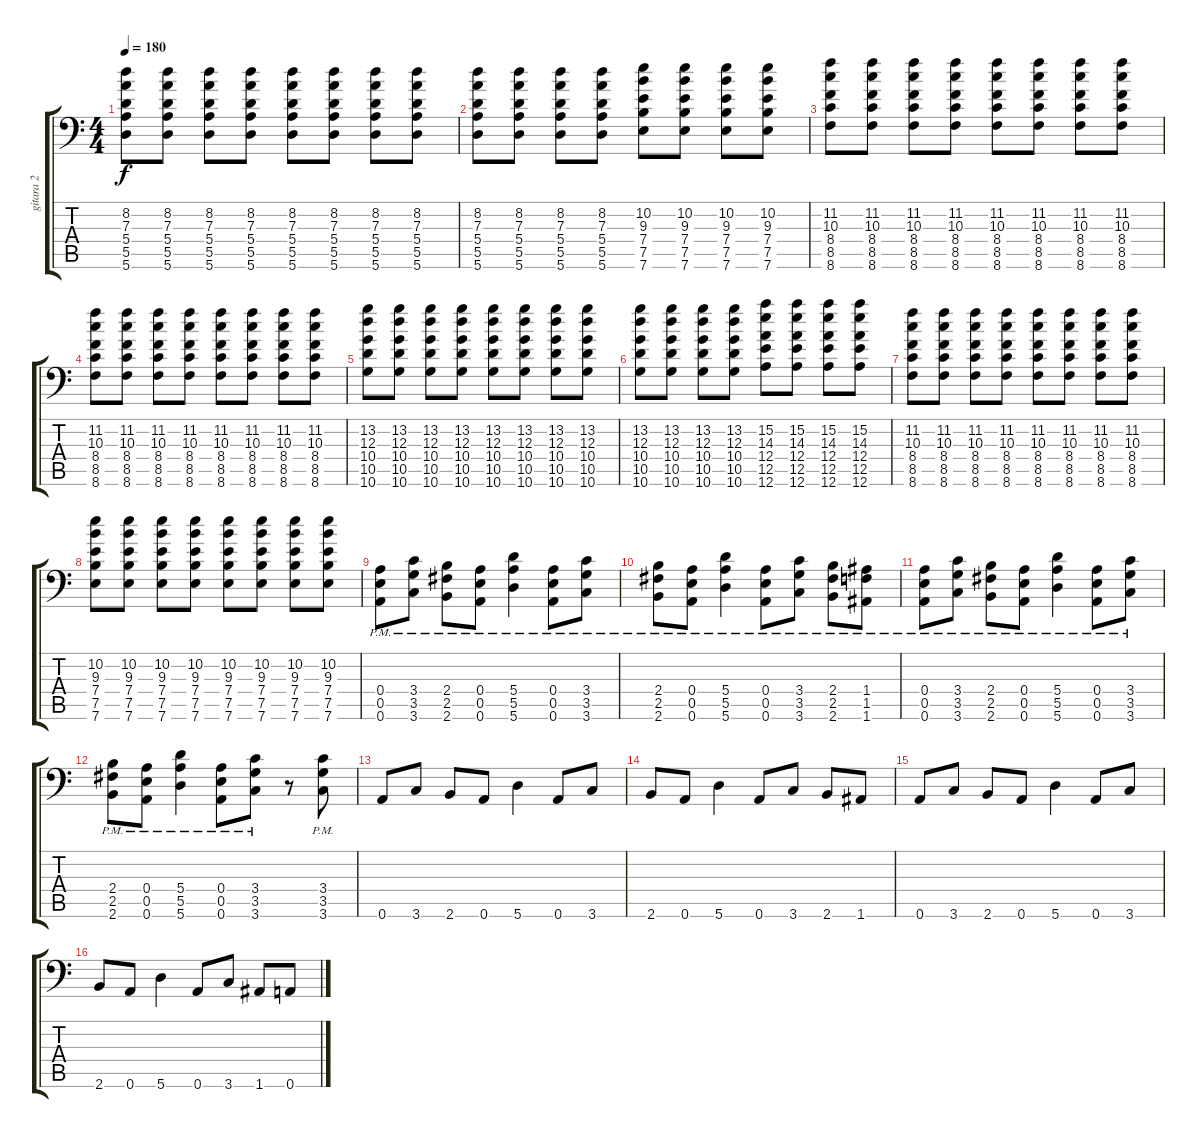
\track ("gitara 2" "gitara 2") {instrument distortionguitar}
\staff {score tabs}
\tuning (B3 Gb3 D3 A2 E2 A1) {hide}
\ts (4 4)
\tempo 180
\clef f4
\ks c
(8.2 7.3 5.4 5.5 5.6).8{dy f} (8.2 7.3 5.4 5.5 5.6).8 (8.2 7.3 5.4 5.5 5.6).8 (8.2 7.3 5.4 5.5 5.6).8 (8.2 7.3 5.4 5.5 5.6).8 (8.2 7.3 5.4 5.5 5.6).8 (8.2 7.3 5.4 5.5 5.6).8 (8.2 7.3 5.4 5.5 5.6).8 |
(8.2 7.3 5.4 5.5 5.6).8 (8.2 7.3 5.4 5.5 5.6).8 (8.2 7.3 5.4 5.5 5.6).8 (8.2 7.3 5.4 5.5 5.6).8 (10.2 9.3 7.4 7.5 7.6).8 (10.2 9.3 7.4 7.5 7.6).8 (10.2 9.3 7.4 7.5 7.6).8 (10.2 9.3 7.4 7.5 7.6).8 |
(11.2 10.3 8.4 8.5 8.6).8 (11.2 10.3 8.4 8.5 8.6).8 (11.2 10.3 8.4 8.5 8.6).8 (11.2 10.3 8.4 8.5 8.6).8 (11.2 10.3 8.4 8.5 8.6).8 (11.2 10.3 8.4 8.5 8.6).8 (11.2 10.3 8.4 8.5 8.6).8 (11.2 10.3 8.4 8.5 8.6).8 |
(11.2 10.3 8.4 8.5 8.6).8 (11.2 10.3 8.4 8.5 8.6).8 (11.2 10.3 8.4 8.5 8.6).8 (11.2 10.3 8.4 8.5 8.6).8 (11.2 10.3 8.4 8.5 8.6).8 (11.2 10.3 8.4 8.5 8.6).8 (11.2 10.3 8.4 8.5 8.6).8 (11.2 10.3 8.4 8.5 8.6).8 |
(13.2 12.3 10.4 10.5 10.6).8 (13.2 12.3 10.4 10.5 10.6).8 (13.2 12.3 10.4 10.5 10.6).8 (13.2 12.3 10.4 10.5 10.6).8 (13.2 12.3 10.4 10.5 10.6).8 (13.2 12.3 10.4 10.5 10.6).8 (13.2 12.3 10.4 10.5 10.6).8 (13.2 12.3 10.4 10.5 10.6).8 |
(13.2 12.3 10.4 10.5 10.6).8 (13.2 12.3 10.4 10.5 10.6).8 (13.2 12.3 10.4 10.5 10.6).8 (13.2 12.3 10.4 10.5 10.6).8 (15.2 14.3 12.4 12.5 12.6).8 (15.2 14.3 12.4 12.5 12.6).8 (15.2 14.3 12.4 12.5 12.6).8 (15.2 14.3 12.4 12.5 12.6).8 |
(11.2 10.3 8.4 8.5 8.6).8 (11.2 10.3 8.4 8.5 8.6).8 (11.2 10.3 8.4 8.5 8.6).8 (11.2 10.3 8.4 8.5 8.6).8 (11.2 10.3 8.4 8.5 8.6).8 (11.2 10.3 8.4 8.5 8.6).8 (11.2 10.3 8.4 8.5 8.6).8 (11.2 10.3 8.4 8.5 8.6).8 |
(10.2 9.3 7.4 7.5 7.6).8 (10.2 9.3 7.4 7.5 7.6).8 (10.2 9.3 7.4 7.5 7.6).8 (10.2 9.3 7.4 7.5 7.6).8 (10.2 9.3 7.4 7.5 7.6).8 (10.2 9.3 7.4 7.5 7.6).8 (10.2 9.3 7.4 7.5 7.6).8 (10.2 9.3 7.4 7.5 7.6).8 |
(0.4{pm} 0.5{pm} 0.6{pm}).8 (3.4{pm} 3.5{pm} 3.6{pm}).8 (2.4{pm} 2.5{pm} 2.6{pm}).8 (0.4{pm} 0.5{pm} 0.6{pm}).8 (5.4{pm} 5.5{pm} 5.6{pm}).4 (0.4{pm} 0.5{pm} 0.6{pm}).8 (3.4{pm} 3.5{pm} 3.6{pm}).8 |
(2.4{pm} 2.5{pm} 2.6{pm}).8 (0.4{pm} 0.5{pm} 0.6{pm}).8 (5.4{pm} 5.5{pm} 5.6{pm}).4 (0.4{pm} 0.5{pm} 0.6{pm}).8 (3.4{pm} 3.5{pm} 3.6{pm}).8 (2.4{pm} 2.5{pm} 2.6{pm}).8 (1.4{pm} 1.5{pm} 1.6{pm}).8 |
(0.4{pm} 0.5{pm} 0.6{pm}).8 (3.4{pm} 3.5{pm} 3.6{pm}).8 (2.4{pm} 2.5{pm} 2.6{pm}).8 (0.4{pm} 0.5{pm} 0.6{pm}).8 (5.4{pm} 5.5{pm} 5.6{pm}).4 (0.4{pm} 0.5{pm} 0.6{pm}).8 (3.4{pm} 3.5{pm} 3.6{pm}).8 |
(2.4{pm} 2.5{pm} 2.6{pm}).8 (0.4{pm} 0.5{pm} 0.6{pm}).8 (5.4{pm} 5.5{pm} 5.6{pm}).4 (0.4{pm} 0.5{pm} 0.6{pm}).8 (3.4{pm} 3.5{pm} 3.6{pm}).8 r.8 (3.4{pm} 3.5{pm} 3.6{pm}).8 |
0.6.8 3.6.8 2.6.8 0.6.8 5.6.4 0.6.8 3.6.8 |
2.6.8 0.6.8 5.6.4 0.6.8 3.6.8 2.6.8 1.6.8 |
0.6.8 3.6.8 2.6.8 0.6.8 5.6.4 0.6.8 3.6.8 |
2.6.8 0.6.8 5.6.4 0.6.8 3.6.8 1.6.8 0.6.8
